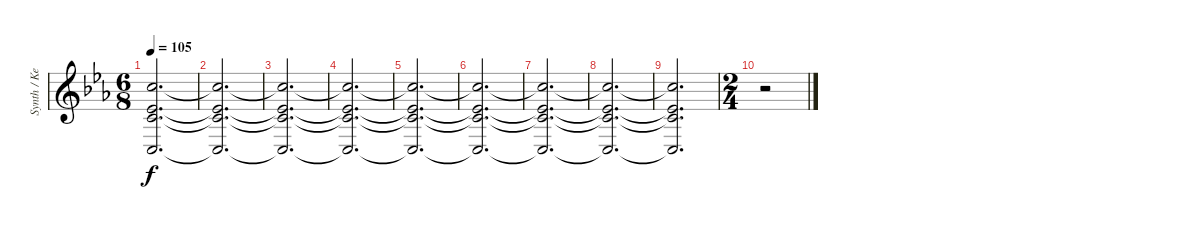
\track ("Synth / Keyboard" "Synth / Ke") {instrument acousticgrandpiano}
\staff {score}
\tuning (D4 A3 F3 C3 G2 C2) {hide}
\ts (6 8)
\tempo 105
\clef g2
\ks eb
(10.1{t} 6.2{t} 7.3{t} 5.5{t}).2{d dy f} |
(10.1{t} 6.2{t} 7.3{t} 5.5{t}).2{d volume 2} |
(10.1{t} 6.2{t} 7.3{t} 5.5{t}).2{d} |
(10.1{t} 6.2{t} 7.3{t} 5.5{t}).2{d} |
(10.1{t} 6.2{t} 7.3{t} 5.5{t}).2{d} |
(10.1{t} 6.2{t} 7.3{t} 5.5{t}).2{d volume 0} |
(10.1{t} 6.2{t} 7.3{t} 5.5{t}).2{d} |
(10.1{t} 6.2{t} 7.3{t} 5.5{t}).2{d} |
(10.1{t} 6.2{t} 7.3{t} 5.5{t}).2{d} |
\ts (2 4)
r.2
